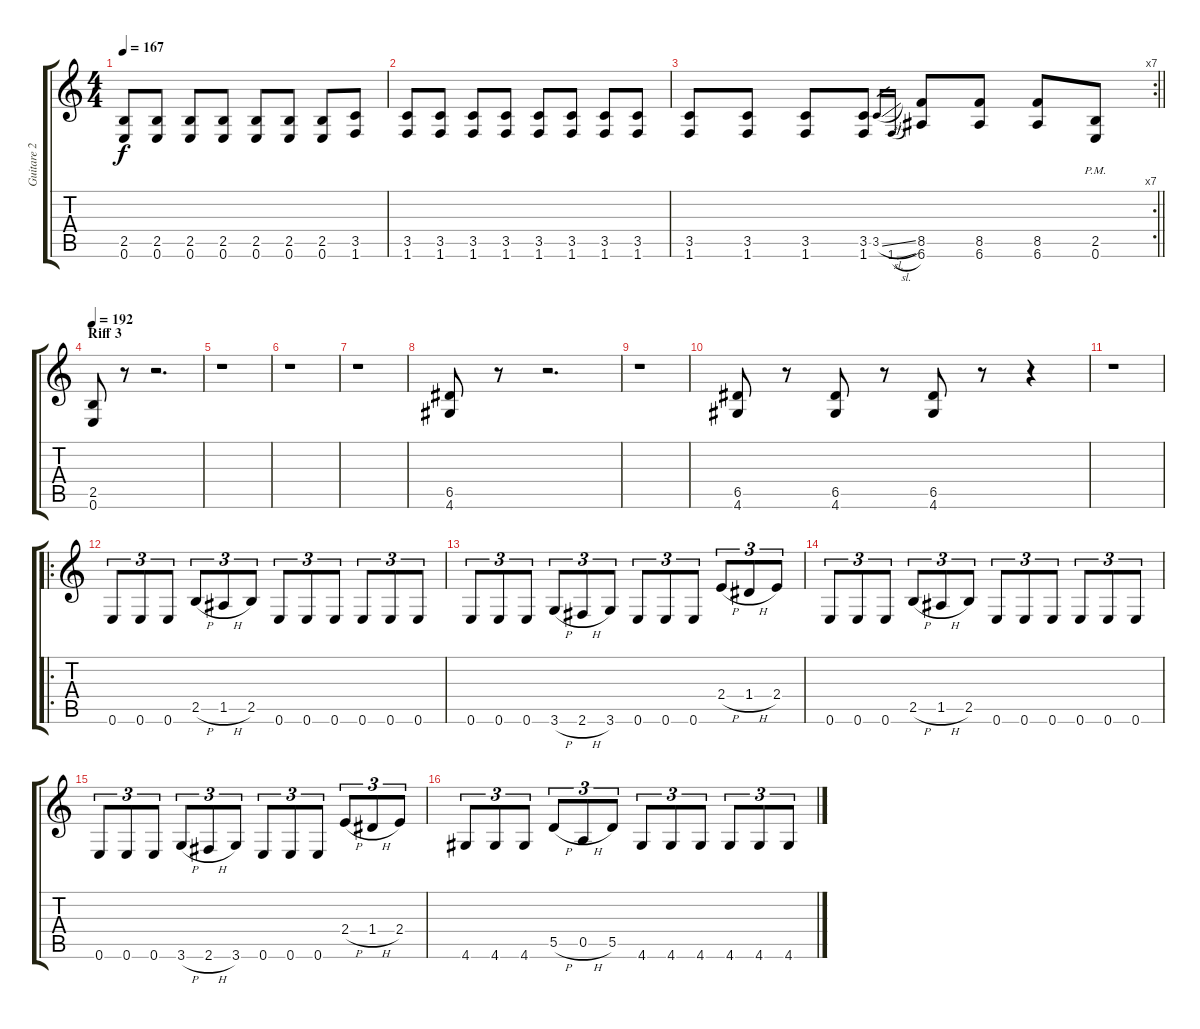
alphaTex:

\track ("Guitare 2" "Guitare 2") {instrument distortionguitar}
\staff {score tabs}
\tuning (E4 B3 G3 D3 A2 E2) {hide}
\ts (4 4)
\tempo 167
\clef g2
\ks c
(2.5 0.6).8{dy f} (2.5 0.6).8 (2.5 0.6).8 (2.5 0.6).8 (2.5 0.6).8 (2.5 0.6).8 (2.5 0.6).8 (3.5 1.6).8 |
(3.5 1.6).8 (3.5 1.6).8 (3.5 1.6).8 (3.5 1.6).8 (3.5 1.6).8 (3.5 1.6).8 (3.5 1.6).8 (3.5 1.6).8 |
\rc 7
\barLineRight lightlight
(3.5 1.6).8 (3.5 1.6).8 (3.5 1.6).8 (3.5 1.6).8 3.5{sl}.16{gr} 1.6{sl}.16{gr} (8.5 6.6).8 (8.5 6.6).8 (8.5 6.6).8 (2.5{pm} 0.6{pm}).8 |
\section ("" "Riff 3")
\tempo 192
(2.5 0.6).8 r.8 r.2{d} |
r.1 |
r.1 |
r.1 |
(6.5 4.6).8 r.8 r.2{d} |
r.1 |
(6.5 4.6).8 r.8 (6.5 4.6).8 r.8 (6.5 4.6).8 r.8 r.4 |
r.1 |
\ro
0.6.8{tu (3 2)} 0.6.8{tu (3 2)} 0.6.8{tu (3 2)} 2.5{h}.8{tu (3 2)} 1.5{h}.8{tu (3 2)} 2.5.8{tu (3 2)} 0.6.8{tu (3 2)} 0.6.8{tu (3 2)} 0.6.8{tu (3 2)} 0.6.8{tu (3 2)} 0.6.8{tu (3 2)} 0.6.8{tu (3 2)} |
0.6.8{tu (3 2)} 0.6.8{tu (3 2)} 0.6.8{tu (3 2)} 3.6{h}.8{tu (3 2)} 2.6{h}.8{tu (3 2)} 3.6.8{tu (3 2)} 0.6.8{tu (3 2)} 0.6.8{tu (3 2)} 0.6.8{tu (3 2)} 2.4{h}.8{tu (3 2)} 1.4{h}.8{tu (3 2)} 2.4.8{tu (3 2)} |
0.6.8{tu (3 2)} 0.6.8{tu (3 2)} 0.6.8{tu (3 2)} 2.5{h}.8{tu (3 2)} 1.5{h}.8{tu (3 2)} 2.5.8{tu (3 2)} 0.6.8{tu (3 2)} 0.6.8{tu (3 2)} 0.6.8{tu (3 2)} 0.6.8{tu (3 2)} 0.6.8{tu (3 2)} 0.6.8{tu (3 2)} |
0.6.8{tu (3 2)} 0.6.8{tu (3 2)} 0.6.8{tu (3 2)} 3.6{h}.8{tu (3 2)} 2.6{h}.8{tu (3 2)} 3.6.8{tu (3 2)} 0.6.8{tu (3 2)} 0.6.8{tu (3 2)} 0.6.8{tu (3 2)} 2.4{h}.8{tu (3 2)} 1.4{h}.8{tu (3 2)} 2.4.8{tu (3 2)} |
4.6.8{tu (3 2)} 4.6.8{tu (3 2)} 4.6.8{tu (3 2)} 5.5{h}.8{tu (3 2)} 0.5{h}.8{tu (3 2)} 5.5.8{tu (3 2)} 4.6.8{tu (3 2)} 4.6.8{tu (3 2)} 4.6.8{tu (3 2)} 4.6.8{tu (3 2)} 4.6.8{tu (3 2)} 4.6.8{tu (3 2)}
